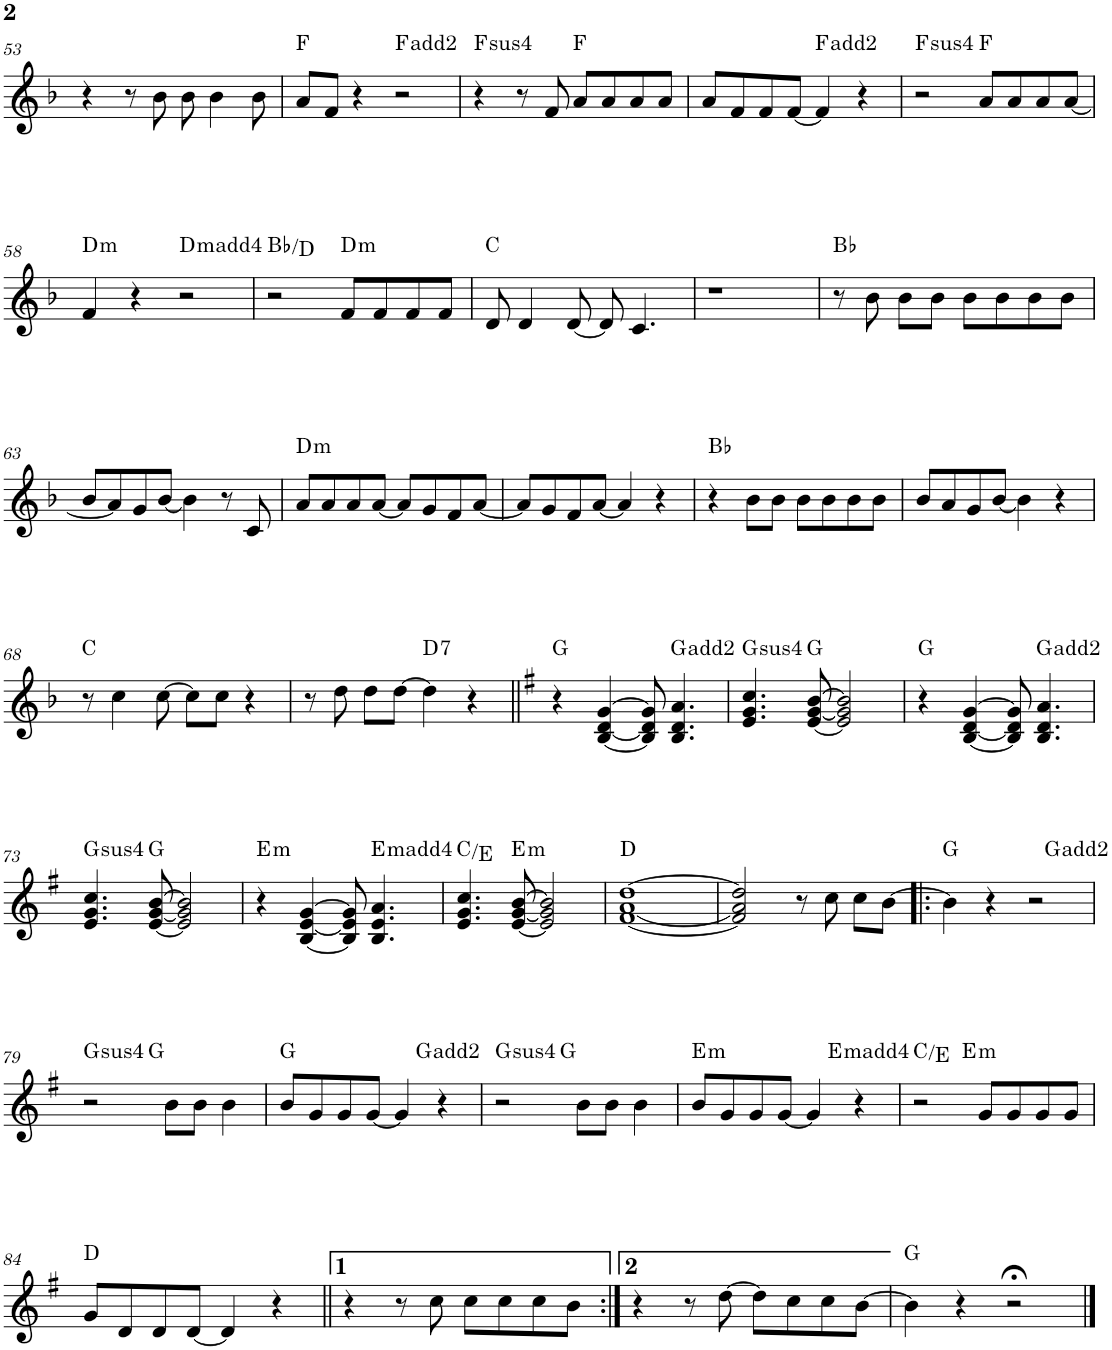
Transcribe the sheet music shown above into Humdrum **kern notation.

**kern	**harte
*part1	*part1
*staff1	*
*I"P1	*
!!LO:PB:g=z
*clefG2	*
*k[b-]	*
*F:	*
*M4/4	*
=53	=53
4r	.
8r	.
8b-\	.
8b-\	.
4b-\	.
8b-\	.
=54	=54
8a/L	F:maj
8f/J	.
4r	.
2r	F:maj(2)
=55	=55
!	!LO:H:kt=4
4r	F:sus4
8r	.
8f/	.
8a/L	F:maj
8a/	.
8a/	.
8a/J	.
=56	=56
8a/L	.
8f/	.
8f/	.
[<8f/J	.
4f/]	F:maj(2)
4r	.
=57	=57
!	!LO:H:kt=4
2r	F:sus4
8a/L	F:maj
8a/	.
8a/	.
[<8a/J	.
!!LO:LB:g=z
=58	=58
!	!LO:H:kt=m
4f/	D:min
4r	.
!	!LO:H:kt=m
2r	D:min(4)
=59	=59
2r	Bb:maj/3
!	!LO:H:kt=m
8f/L	D:min
8f/	.
8f/	.
8f/J	.
=60	=60
8d/	C:maj
4d/	.
[<8d/	.
8d/]	.
4.c/	.
=61	=61
1r	.
=62	=62
8r	Bb:maj
8b-\	.
8b-\L	.
8b-\J	.
8b-\L	.
8b-\	.
8b-\	.
8b-\J	.
!!LO:LB:g=z
=63	=63
8b-/L	.
8a/]	.
8g/	.
[<8b-/J	.
4b-\]	.
8r	.
8c/	.
=64	=64
!	!LO:H:kt=m
8a/L	D:min
8a/	.
8a/	.
[<8a/J	.
8a/L]	.
8g/	.
8f/	.
[<8a/J	.
=65	=65
8a/L]	.
8g/	.
8f/	.
[<8a/J	.
4a/]	.
4r	.
=66	=66
4r	Bb:maj
8b-\L	.
8b-\J	.
8b-\L	.
8b-\	.
8b-\	.
8b-\J	.
=67	=67
8b-/L	.
8a/	.
8g/	.
[<8b-/J	.
4b-\]	.
4r	.
!!LO:LB:g=z
=68	=68
8r	C:maj
4cc\	.
[>8cc\	.
8cc\L]	.
8cc\J	.
4r	.
=69	=69
8r	.
8dd\	.
8dd\L	.
[>8dd\J	.
!	!LO:H:kt=7
4dd\]	D:7
4r	.
=70||	=70||
*k[f#]	*
*G:	*
4r	G:maj
[<4B/ [<4d/ [>4g/	.
8B/] 8d/] 8g/]	.
4.B/ 4.d/ 4.a/	G:maj(2)
=71	=71
!	!LO:H:kt=4
4.e/ 4.g/ 4.cc/	G:sus4
[<8e/ [<8g/ [>8b/	G:maj
2e/] 2g/] 2b/]	.
=72	=72
4r	G:maj
[<4B/ [<4d/ [>4g/	.
8B/] 8d/] 8g/]	.
4.B/ 4.d/ 4.a/	G:maj(2)
!!LO:LB:g=z
=73	=73
!	!LO:H:kt=4
4.e/ 4.g/ 4.cc/	G:sus4
[<8e/ [<8g/ [>8b/	G:maj
2e/] 2g/] 2b/]	.
=74	=74
!	!LO:H:kt=m
4r	E:min
[<4B/ [<4e/ [>4g/	.
8B/] 8e/] 8g/]	.
!	!LO:H:kt=m
4.B/ 4.e/ 4.a/	E:min(4)
=75	=75
4.e/ 4.g/ 4.cc/	C:maj/3
!	!LO:H:kt=m
[<8e/ [<8g/ [>8b/	E:min
2e/] 2g/] 2b/]	.
=76	=76
[<1f# [<1a [>1dd	D:maj
=77	=77
2f#/] 2a/] 2dd/]	.
8r	.
8cc\	.
8cc\L	.
[>8b\J	.
=78!|:	=78!|:
*^	*
4b\]	2ryy	G:maj
4r	.	.
2r	8ryy	.
.	4.ryy	G:maj(2)
!!LO:LB:g=z	!!
=79	=79	=79
!	!	!LO:H:kt=4
2r	4.ryy	G:sus4
.	2ryy	G:maj
8b\L	.	.
8b\J	.	.
4b\	.	.
.	8ryy	.
=80	=80	=80
8b/L	2ryy	G:maj
8g/	.	.
8g/	.	.
[<8g/J	.	.
4g/]	8ryy	.
.	4.ryy	G:maj(2)
4r	.	.
=81	=81	=81
!	!	!LO:H:kt=4
2r	4.ryy	G:sus4
.	2ryy	G:maj
8b\L	.	.
8b\J	.	.
4b\	.	.
.	8ryy	.
=82	=82	=82
!	!	!LO:H:kt=m
8b/L	2ryy	E:min
8g/	.	.
8g/	.	.
[<8g/J	.	.
4g/]	8ryy	.
!	!	!LO:H:kt=m
.	4.ryy	E:min(4)
4r	.	.
=83	=83	=83
2r	4.ryy	C:maj/3
!	!	!LO:H:kt=m
.	2ryy	E:min
8g/L	.	.
8g/	.	.
8g/	.	.
8g/J	8ryy	.
*v	*v	*
!!LO:LB:g=z
=84	=84
8g/L	D:maj
8d/	.
8d/	.
[<8d/J	.
4d/]	.
4r	.
=85||	=85||
4r	.
8r	.
8cc\	.
8cc\L	.
8cc\	.
8cc\	.
8b\J	.
=86:|!	=86:|!
4r	.
8r	.
[>8dd\	.
8dd\L]	.
8cc\	.
8cc\	.
[>8b\J	.
=87	=87
4b\]	G:maj
4r	.
2r;<	.
==	==
*-	*-
